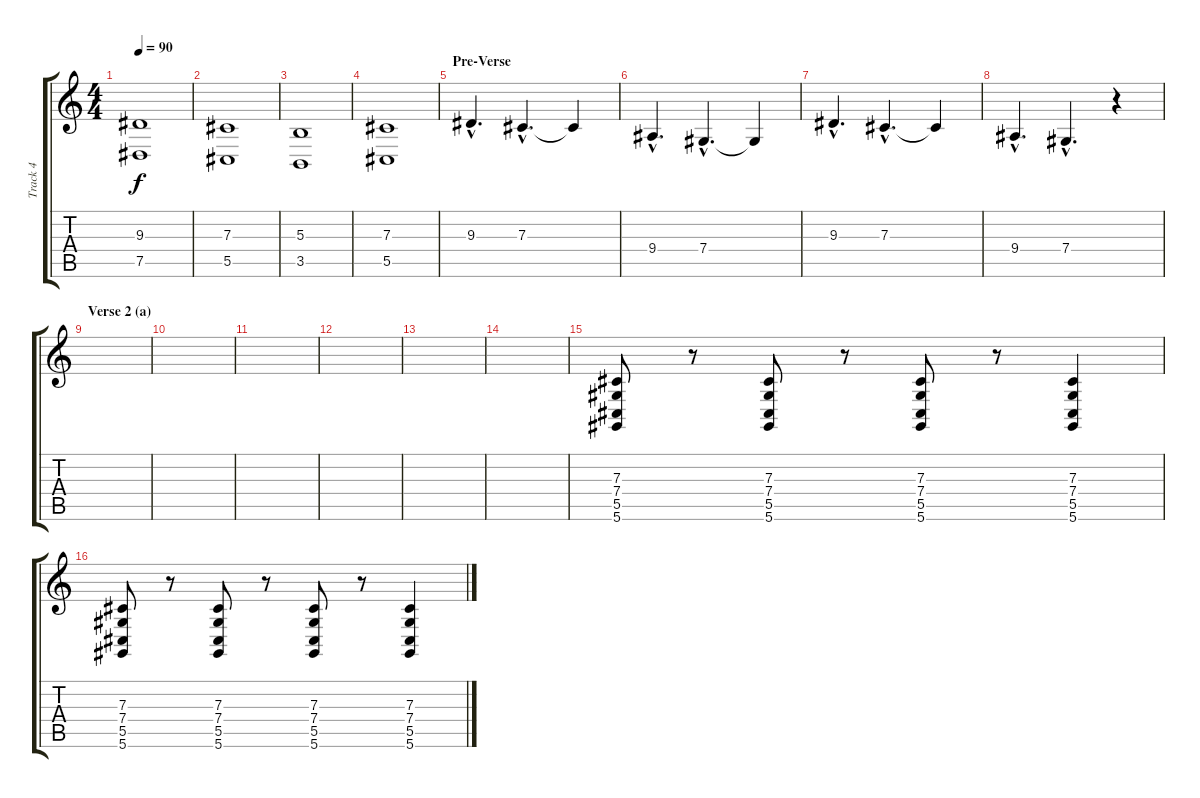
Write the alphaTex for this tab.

\track ("Track 4" "Track 4") {instrument synthstrings1}
\staff {score tabs}
\tuning (Eb4 Bb3 Gb3 Db3 Ab2 Eb2) {hide}
\ts (4 4)
\tempo 90
\clef g2
\ks c
(9.3 7.5).1{dy f} |
(7.3 5.5).1 |
(5.3 3.5).1 |
(7.3 5.5).1 |
\section ("" "Pre-Verse")
9.3{hac}.4{d} 7.3{hac}.4{d} 7.3{t}.4 |
9.4{hac}.4{d} 7.4{hac}.4{d} 7.4{t}.4 |
9.3{hac}.4{d} 7.3{hac}.4{d} 7.3{t}.4 |
9.4{hac}.4{d} 7.4{hac}.4{d} r.4 |
\section ("" "Verse 2 (a)")
|
|
|
|
|
|
(7.3 7.4 5.5 5.6).8{instrument tremolostrings} r.8 (7.3 7.4 5.5 5.6).8 r.8 (7.3 7.4 5.5 5.6).8 r.8 (7.3 7.4 5.5 5.6).4 |
(7.3 7.4 5.5 5.6).8{instrument tremolostrings} r.8 (7.3 7.4 5.5 5.6).8 r.8 (7.3 7.4 5.5 5.6).8 r.8 (7.3 7.4 5.5 5.6).4
